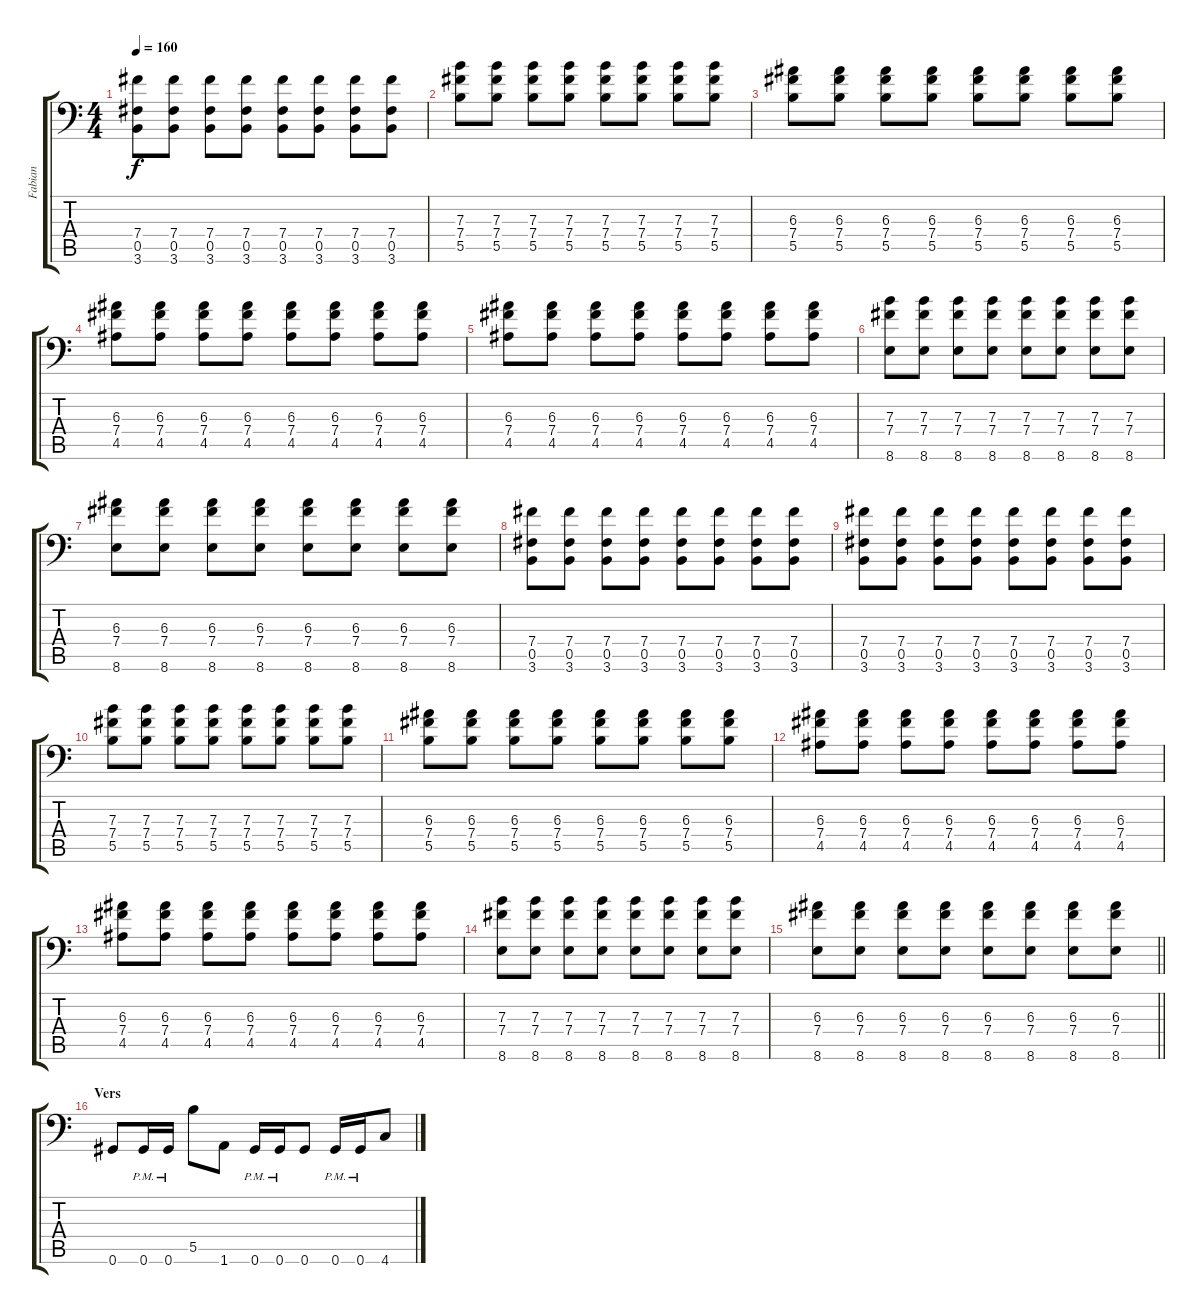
\track ("Fabian" "Fabian") {instrument overdrivenguitar}
\staff {score tabs}
\tuning (Db4 Ab3 E3 B2 Gb2 Ab1) {hide}
\ts (4 4)
\tempo 160
\clef f4
\ks c
(7.4 0.5 3.6).8{dy f} (7.4 0.5 3.6).8 (7.4 0.5 3.6).8 (7.4 0.5 3.6).8 (7.4 0.5 3.6).8 (7.4 0.5 3.6).8 (7.4 0.5 3.6).8 (7.4 0.5 3.6).8 |
(7.3 7.4 5.5).8 (7.3 7.4 5.5).8 (7.3 7.4 5.5).8 (7.3 7.4 5.5).8 (7.3 7.4 5.5).8 (7.3 7.4 5.5).8 (7.3 7.4 5.5).8 (7.3 7.4 5.5).8 |
(6.3 7.4 5.5).8 (6.3 7.4 5.5).8 (6.3 7.4 5.5).8 (6.3 7.4 5.5).8 (6.3 7.4 5.5).8 (6.3 7.4 5.5).8 (6.3 7.4 5.5).8 (6.3 7.4 5.5).8 |
(6.3 7.4 4.5).8 (6.3 7.4 4.5).8 (6.3 7.4 4.5).8 (6.3 7.4 4.5).8 (6.3 7.4 4.5).8 (6.3 7.4 4.5).8 (6.3 7.4 4.5).8 (6.3 7.4 4.5).8 |
(6.3 7.4 4.5).8 (6.3 7.4 4.5).8 (6.3 7.4 4.5).8 (6.3 7.4 4.5).8 (6.3 7.4 4.5).8 (6.3 7.4 4.5).8 (6.3 7.4 4.5).8 (6.3 7.4 4.5).8 |
(7.3 7.4 8.6).8 (7.3 7.4 8.6).8 (7.3 7.4 8.6).8 (7.3 7.4 8.6).8 (7.3 7.4 8.6).8 (7.3 7.4 8.6).8 (7.3 7.4 8.6).8 (7.3 7.4 8.6).8 |
(6.3 7.4 8.6).8 (6.3 7.4 8.6).8 (6.3 7.4 8.6).8 (6.3 7.4 8.6).8 (6.3 7.4 8.6).8 (6.3 7.4 8.6).8 (6.3 7.4 8.6).8 (6.3 7.4 8.6).8 |
(7.4 0.5 3.6).8 (7.4 0.5 3.6).8 (7.4 0.5 3.6).8 (7.4 0.5 3.6).8 (7.4 0.5 3.6).8 (7.4 0.5 3.6).8 (7.4 0.5 3.6).8 (7.4 0.5 3.6).8 |
(7.4 0.5 3.6).8 (7.4 0.5 3.6).8 (7.4 0.5 3.6).8 (7.4 0.5 3.6).8 (7.4 0.5 3.6).8 (7.4 0.5 3.6).8 (7.4 0.5 3.6).8 (7.4 0.5 3.6).8 |
(7.3 7.4 5.5).8 (7.3 7.4 5.5).8 (7.3 7.4 5.5).8 (7.3 7.4 5.5).8 (7.3 7.4 5.5).8 (7.3 7.4 5.5).8 (7.3 7.4 5.5).8 (7.3 7.4 5.5).8 |
(6.3 7.4 5.5).8 (6.3 7.4 5.5).8 (6.3 7.4 5.5).8 (6.3 7.4 5.5).8 (6.3 7.4 5.5).8 (6.3 7.4 5.5).8 (6.3 7.4 5.5).8 (6.3 7.4 5.5).8 |
(6.3 7.4 4.5).8 (6.3 7.4 4.5).8 (6.3 7.4 4.5).8 (6.3 7.4 4.5).8 (6.3 7.4 4.5).8 (6.3 7.4 4.5).8 (6.3 7.4 4.5).8 (6.3 7.4 4.5).8 |
(6.3 7.4 4.5).8 (6.3 7.4 4.5).8 (6.3 7.4 4.5).8 (6.3 7.4 4.5).8 (6.3 7.4 4.5).8 (6.3 7.4 4.5).8 (6.3 7.4 4.5).8 (6.3 7.4 4.5).8 |
(7.3 7.4 8.6).8 (7.3 7.4 8.6).8 (7.3 7.4 8.6).8 (7.3 7.4 8.6).8 (7.3 7.4 8.6).8 (7.3 7.4 8.6).8 (7.3 7.4 8.6).8 (7.3 7.4 8.6).8 |
\barLineRight lightlight
(6.3 7.4 8.6).8 (6.3 7.4 8.6).8 (6.3 7.4 8.6).8 (6.3 7.4 8.6).8 (6.3 7.4 8.6).8 (6.3 7.4 8.6).8 (6.3 7.4 8.6).8 (6.3 7.4 8.6).8 |
\section ("" "Vers")
0.6.8 0.6{pm}.16 0.6{pm}.16 5.5.8 1.6.8 0.6{pm}.16 0.6{pm}.16 0.6.8 0.6{pm}.16 0.6{pm}.16 4.6.8
